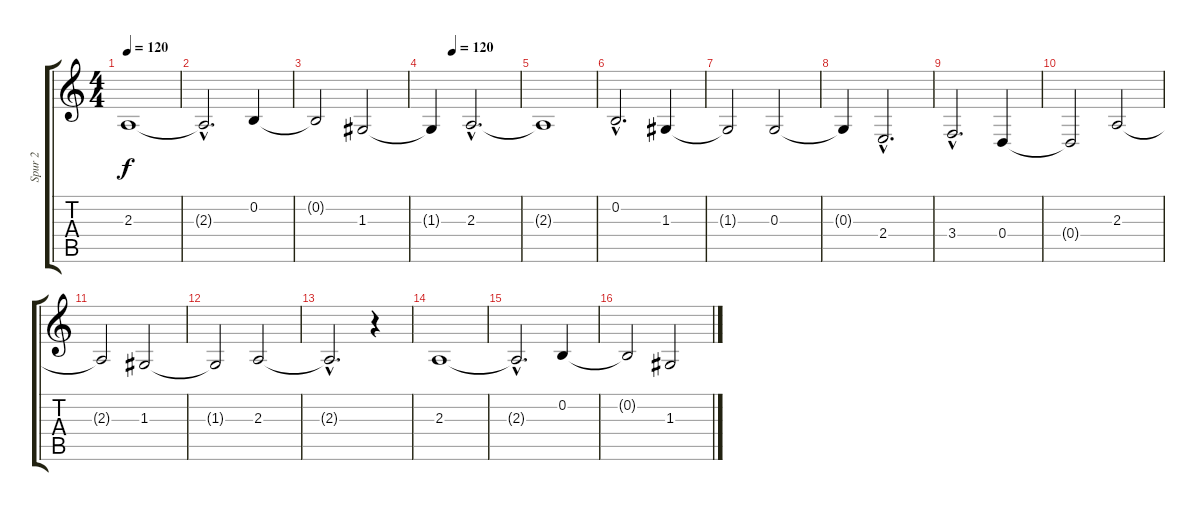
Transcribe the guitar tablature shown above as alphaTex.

\track ("Spur 2" "Spur 2") {instrument stringensemble2}
\staff {score tabs}
\tuning (E4 B3 G3 D3 A2 E2) {hide}
\ts (4 4)
\tempo 120
\clef g2
\ks c
2.3.1{dy f instrument stringensemble2} |
2.3{hac t}.2{d} 0.2.4 |
0.2{t}.2 1.3.2 |
\tempo (120 0.25)
1.3{t}.4 2.3{hac}.2{d} |
2.3{t}.1 |
0.2{hac}.2{d} 1.3.4 |
1.3{t}.2 0.3.2 |
0.3{t}.4 2.4{hac}.2{d} |
3.4{hac}.2{d} 0.4.4 |
0.4{t}.2 2.3.2 |
2.3{t}.2 1.3.2 |
1.3{t}.2 2.3.2 |
2.3{hac t}.2{d} r.4 |
2.3.1 |
2.3{hac t}.2{d} 0.2.4 |
0.2{t}.2 1.3.2
